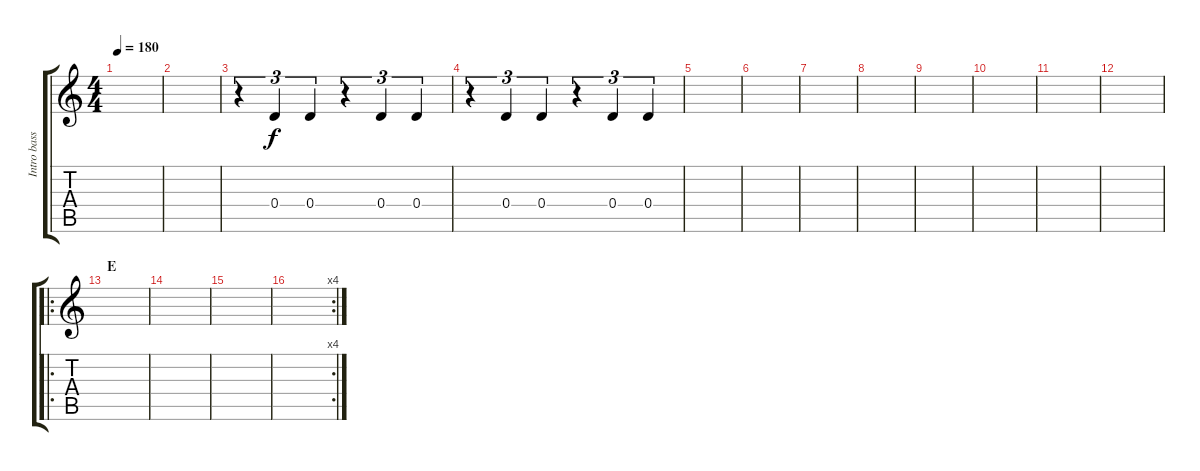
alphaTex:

\track ("Intro bass" "Intro bass") {instrument electricguitarclean}
\staff {score tabs}
\tuning (E4 B3 G3 D3 A2 E2) {hide}
\ts (4 4)
\tempo 180
\clef g2
\ks c
|
|
r.4{tu (3 2)} 0.4.4{tu (3 2)} 0.4.4{tu (3 2)} r.4{tu (3 2)} 0.4.4{tu (3 2)} 0.4.4{tu (3 2)} |
r.4{tu (3 2)} 0.4.4{tu (3 2)} 0.4.4{tu (3 2)} r.4{tu (3 2)} 0.4.4{tu (3 2)} 0.4.4{tu (3 2)} |
|
|
|
|
|
|
|
|
\ro
\section ("" "E")
|
|
|
\rc 4
